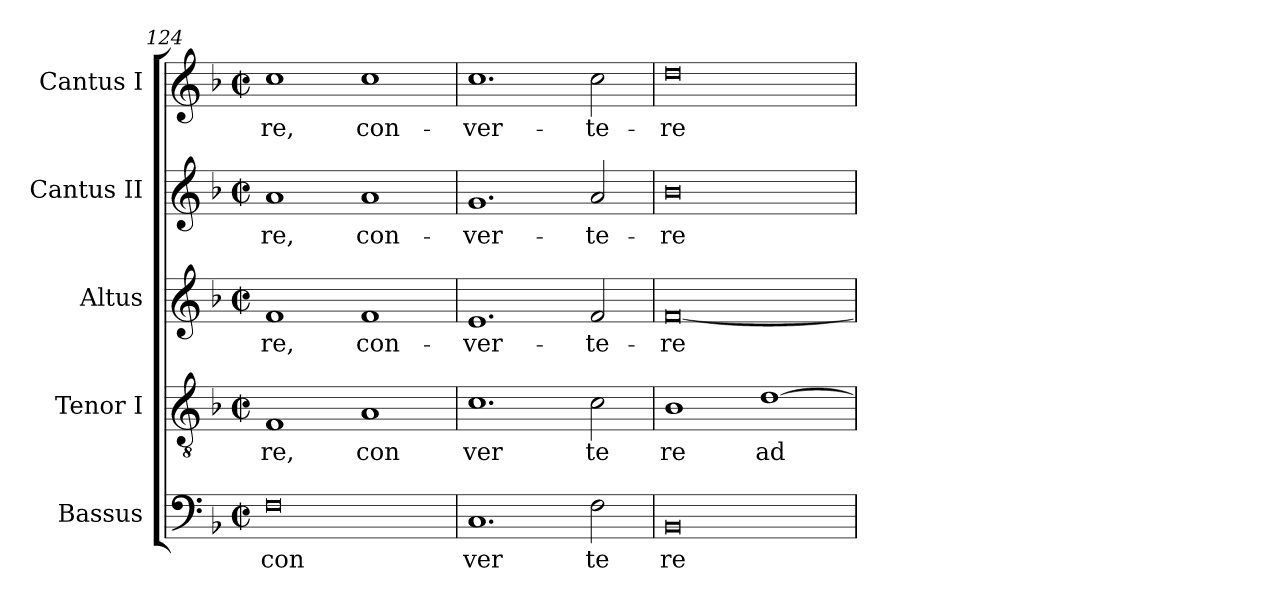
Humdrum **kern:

**kern	**text	**kern	**text	**kern	**text	**kern	**text	**kern	**text
*part5	*part5	*part4	*part4	*part3	*part3	*part2	*part2	*part1	*part1
*staff5	*staff5	*staff4	*staff4	*staff3	*staff3	*staff2	*staff2	*staff1	*staff1
*I"Bassus	*	*I"Tenor I	*	*I"Altus	*	*I"Cantus II	*	*I"Cantus I	*
*clefF4	*	*clefGv2	*	*clefG2	*	*clefG2	*	*clefG2	*
*k[b-]	*	*k[b-]	*	*k[b-]	*	*k[b-]	*	*k[b-]	*
*F:	*	*F:	*	*F:	*	*F:	*	*F:	*
*M2/2	*	*M2/2	*	*M2/2	*	*M2/2	*	*M2/2	*
*met(c|)	*	*met(c|)	*	*met(c|)	*	*met(c|)	*	*met(c|)	*
=124	=124	=124	=124	=124	=124	=124	=124	=124	=124
!	!LO:LY:b:cj	!	!LO:LY:b:cj	!	!LO:LY:b:cj	!	!LO:LY:b:cj	!	!LO:LY:b:cj
0F	con	1F	re,	1f	-re,	1a	-re,	1cc	-re,
!	!	!	!LO:LY:b:cj	!	!LO:LY:b:cj	!	!LO:LY:b:cj	!	!LO:LY:b:cj
.	.	1A	con	1f	con-	1a	con-	1cc	con-
=125	=125	=125	=125	=125	=125	=125	=125	=125	=125
!	!LO:LY:b:cj	!	!LO:LY:b:cj	!	!LO:LY:b:cj	!	!LO:LY:b:cj	!	!LO:LY:b:cj
1.C	ver	1.c	ver	1.e	-ver-	1.g	-ver-	1.cc	-ver-
!	!LO:LY:b:cj	!	!LO:LY:b:cj	!	!LO:LY:b:cj	!	!LO:LY:b:cj	!	!LO:LY:b:cj
2F\	te	2c\	te	2f/	-te-	2a/	-te-	2cc\	-te-
=126	=126	=126	=126	=126	=126	=126	=126	=126	=126
!	!LO:LY:b:cj	!	!LO:LY:b:cj	!	!LO:LY:b:cj	!	!LO:LY:b:cj	!	!LO:LY:b:cj
0BB-	re	1B-	re	[<0f	-re	0b-	-re	0dd	-re
!	!	!	!LO:LY:b:cj	!	!	!	!	!	!
.	.	[>1d	ad	.	.	.	.	.	.
=	=	=	=	=	=	=	=	=	=
*-	*-	*-	*-	*-	*-	*-	*-	*-	*-
